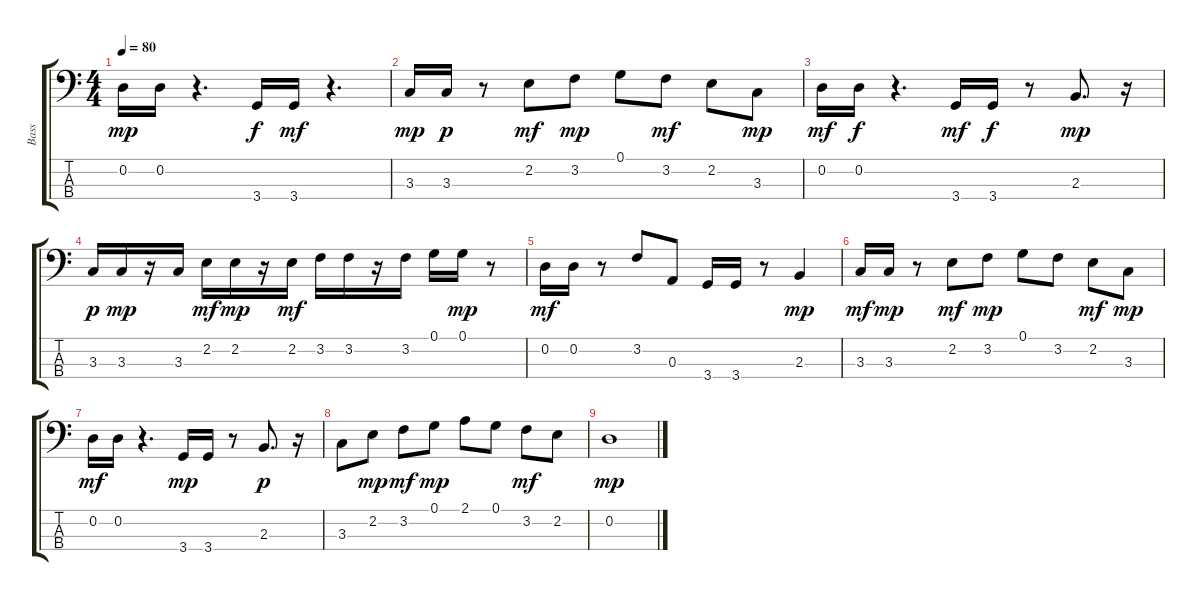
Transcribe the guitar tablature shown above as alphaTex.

\track ("Bass" "Bass") {instrument electricbassfinger}
\staff {score tabs}
\tuning (G2 D2 A1 E1) {hide}
\ts (4 4)
\tempo 80
\clef f4
\ks c
0.2.16{dy mp} 0.2.16 r.4{d} 3.4.16{dy f} 3.4.16{dy mf} r.4{d} |
3.3.16{dy mp} 3.3.16{dy p} r.8 2.2.8{dy mf} 3.2.8{dy mp} 0.1.8 3.2.8{dy mf} 2.2.8 3.3.8{dy mp} |
0.2.16{dy mf} 0.2.16{dy f} r.4{d} 3.4.16{dy mf} 3.4.16{dy f} r.8 2.3.8{d dy mp} r.16 |
3.3.16{dy p} 3.3.16{dy mp} r.16 3.3.16 2.2.16{dy mf} 2.2.16{dy mp} r.16 2.2.16{dy mf} 3.2.16 3.2.16 r.16 3.2.16 0.1.16 0.1.16{dy mp} r.8 |
0.2.16{dy mf} 0.2.16 r.8 3.2.8 0.3.8 3.4.16 3.4.16 r.8 2.3.4{dy mp} |
3.3.16{dy mf} 3.3.16{dy mp} r.8 2.2.8{dy mf} 3.2.8{dy mp} 0.1.8 3.2.8 2.2.8{dy mf} 3.3.8{dy mp} |
0.2.16{dy mf} 0.2.16 r.4{d} 3.4.16{dy mp} 3.4.16 r.8 2.3.8{d dy p} r.16 |
3.3.8 2.2.8{dy mp} 3.2.8{dy mf} 0.1.8{dy mp} 2.1.8 0.1.8 3.2.8{dy mf} 2.2.8 |
0.2.1{dy mp}
